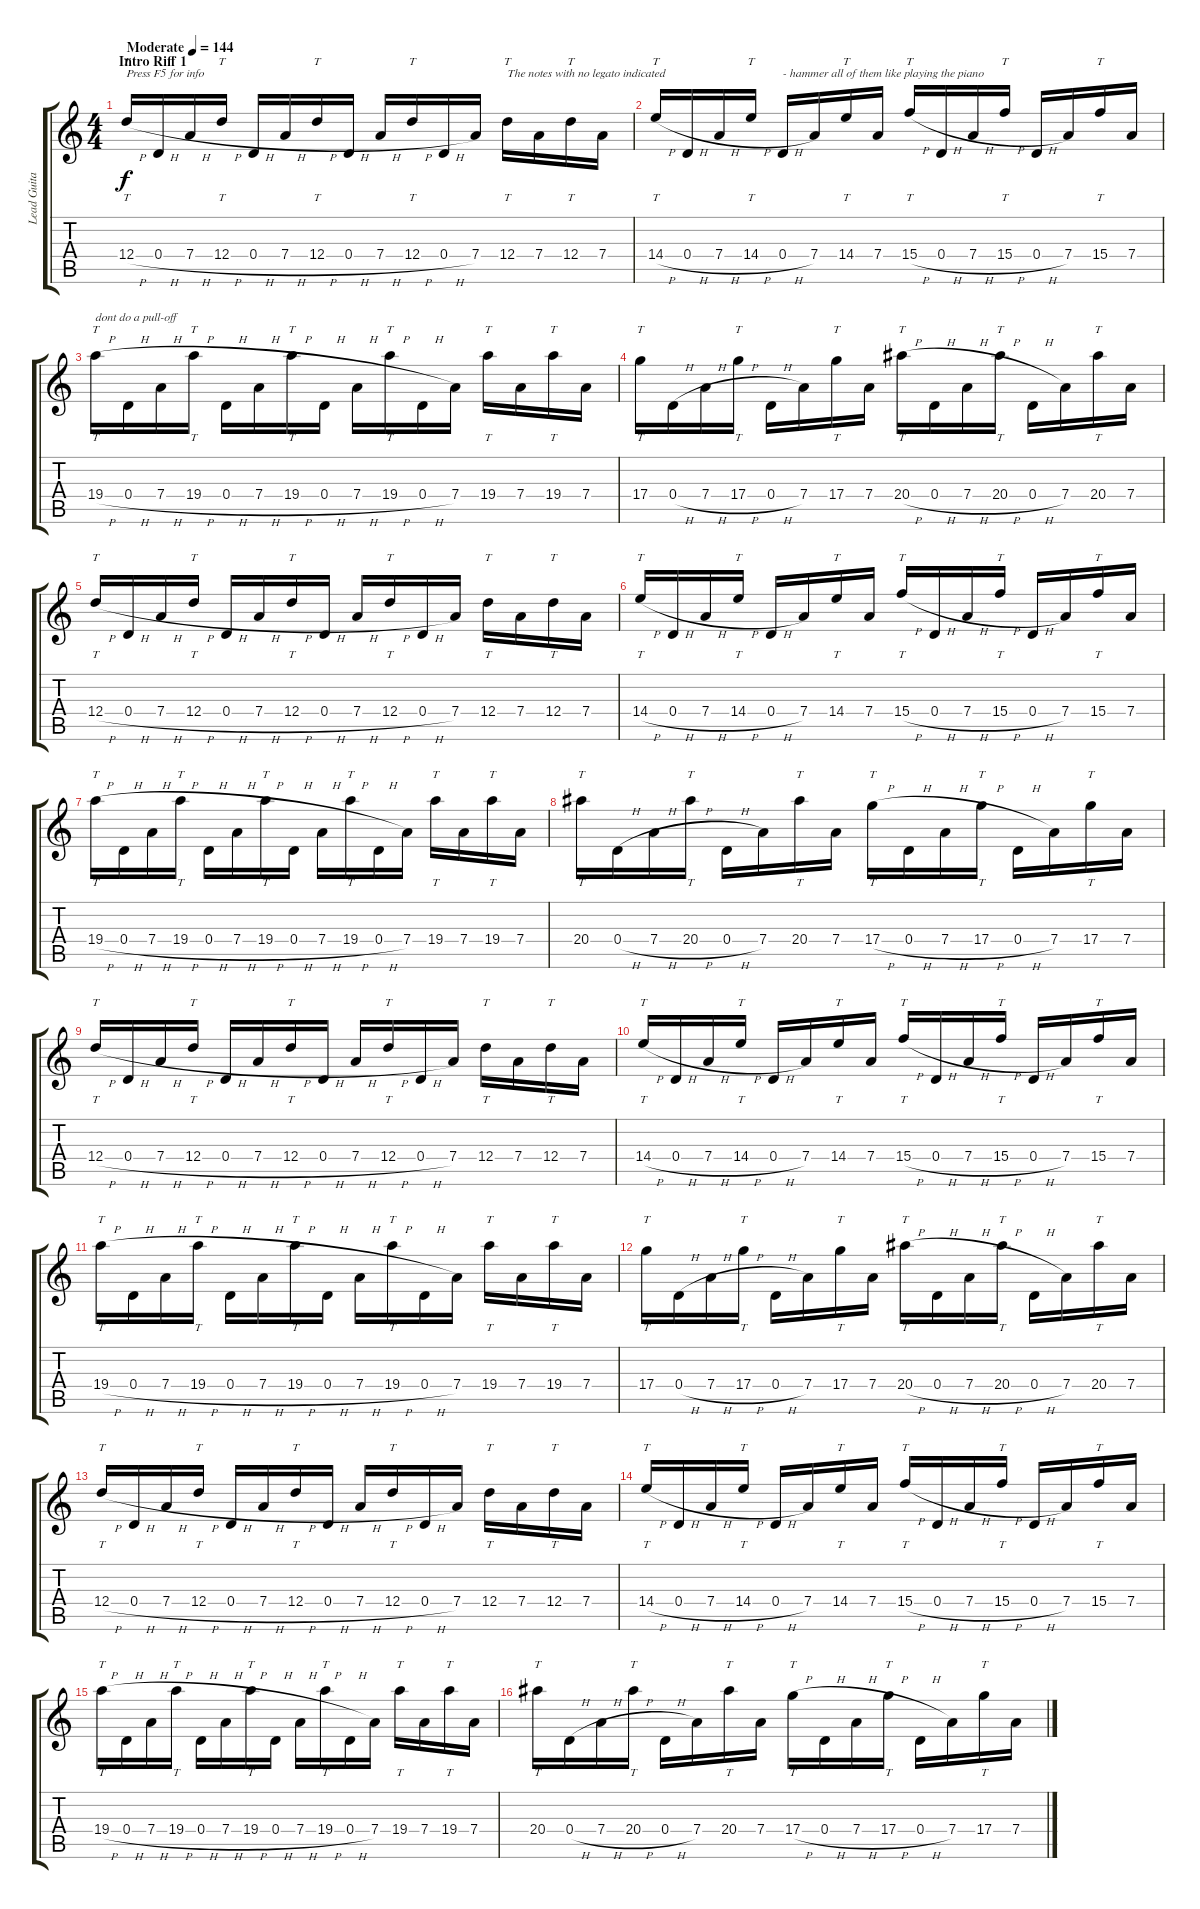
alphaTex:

\track ("Lead Guitar 1" "Lead Guita") {instrument distortionguitar}
\staff {score tabs}
\tuning (E4 B3 G3 D3 A2 E2) {hide}
\ts (4 4)
\section ("" "Intro Riff 1")
\tempo (144 "Moderate")
\clef g2
\ks c
12.4{h}.16{tt txt "Press F5 for info" dy f instrument distortionguitar} 0.4{h}.16 7.4{h}.16 12.4{h}.16{tt} 0.4{h}.16 7.4{h}.16 12.4{h}.16{tt} 0.4{h}.16 7.4{h}.16 12.4{h}.16{tt} 0.4{h}.16 7.4.16 12.4.16{tt txt "The notes with no legato indicated"} 7.4.16 12.4.16{tt} 7.4.16 |
14.4{h}.16{tt} 0.4{h}.16 7.4{h}.16 14.4{h}.16{tt} 0.4{h}.16{txt "- hammer all of them like playing the piano"} 7.4.16 14.4.16{tt} 7.4.16 15.4{h}.16{tt} 0.4{h}.16 7.4{h}.16 15.4{h}.16{tt} 0.4{h}.16 7.4.16 15.4.16{tt} 7.4.16 |
19.4{h}.16{tt txt "dont do a pull-off"} 0.4{h}.16 7.4{h}.16 19.4{h}.16{tt} 0.4{h}.16 7.4{h}.16 19.4{h}.16{tt} 0.4{h}.16 7.4{h}.16 19.4{h}.16{tt} 0.4{h}.16 7.4.16 19.4.16{tt} 7.4.16 19.4.16{tt} 7.4.16 |
17.4.16{tt} 0.4{h}.16 7.4{h}.16 17.4{h}.16{tt} 0.4{h}.16 7.4.16 17.4.16{tt} 7.4.16 20.4{h}.16{tt} 0.4{h}.16 7.4{h}.16 20.4{h}.16{tt} 0.4{h}.16 7.4.16 20.4.16{tt} 7.4.16 |
12.4{h}.16{tt} 0.4{h}.16 7.4{h}.16 12.4{h}.16{tt} 0.4{h}.16 7.4{h}.16 12.4{h}.16{tt} 0.4{h}.16 7.4{h}.16 12.4{h}.16{tt} 0.4{h}.16 7.4.16 12.4.16{tt} 7.4.16 12.4.16{tt} 7.4.16 |
14.4{h}.16{tt} 0.4{h}.16 7.4{h}.16 14.4{h}.16{tt} 0.4{h}.16 7.4.16 14.4.16{tt} 7.4.16 15.4{h}.16{tt} 0.4{h}.16 7.4{h}.16 15.4{h}.16{tt} 0.4{h}.16 7.4.16 15.4.16{tt} 7.4.16 |
19.4{h}.16{tt} 0.4{h}.16 7.4{h}.16 19.4{h}.16{tt} 0.4{h}.16 7.4{h}.16 19.4{h}.16{tt} 0.4{h}.16 7.4{h}.16 19.4{h}.16{tt} 0.4{h}.16 7.4.16 19.4.16{tt} 7.4.16 19.4.16{tt} 7.4.16 |
20.4.16{tt} 0.4{h}.16 7.4{h}.16 20.4{h}.16{tt} 0.4{h}.16 7.4.16 20.4.16{tt} 7.4.16 17.4{h}.16{tt} 0.4{h}.16 7.4{h}.16 17.4{h}.16{tt} 0.4{h}.16 7.4.16 17.4.16{tt} 7.4.16 |
12.4{h}.16{tt} 0.4{h}.16 7.4{h}.16 12.4{h}.16{tt} 0.4{h}.16 7.4{h}.16 12.4{h}.16{tt} 0.4{h}.16 7.4{h}.16 12.4{h}.16{tt} 0.4{h}.16 7.4.16 12.4.16{tt} 7.4.16 12.4.16{tt} 7.4.16 |
14.4{h}.16{tt} 0.4{h}.16 7.4{h}.16 14.4{h}.16{tt} 0.4{h}.16 7.4.16 14.4.16{tt} 7.4.16 15.4{h}.16{tt} 0.4{h}.16 7.4{h}.16 15.4{h}.16{tt} 0.4{h}.16 7.4.16 15.4.16{tt} 7.4.16 |
19.4{h}.16{tt} 0.4{h}.16 7.4{h}.16 19.4{h}.16{tt} 0.4{h}.16 7.4{h}.16 19.4{h}.16{tt} 0.4{h}.16 7.4{h}.16 19.4{h}.16{tt} 0.4{h}.16 7.4.16 19.4.16{tt} 7.4.16 19.4.16{tt} 7.4.16 |
17.4.16{tt} 0.4{h}.16 7.4{h}.16 17.4{h}.16{tt} 0.4{h}.16 7.4.16 17.4.16{tt} 7.4.16 20.4{h}.16{tt} 0.4{h}.16 7.4{h}.16 20.4{h}.16{tt} 0.4{h}.16 7.4.16 20.4.16{tt} 7.4.16 |
12.4{h}.16{tt} 0.4{h}.16 7.4{h}.16 12.4{h}.16{tt} 0.4{h}.16 7.4{h}.16 12.4{h}.16{tt} 0.4{h}.16 7.4{h}.16 12.4{h}.16{tt} 0.4{h}.16 7.4.16 12.4.16{tt} 7.4.16 12.4.16{tt} 7.4.16 |
14.4{h}.16{tt} 0.4{h}.16 7.4{h}.16 14.4{h}.16{tt} 0.4{h}.16 7.4.16 14.4.16{tt} 7.4.16 15.4{h}.16{tt} 0.4{h}.16 7.4{h}.16 15.4{h}.16{tt} 0.4{h}.16 7.4.16 15.4.16{tt} 7.4.16 |
19.4{h}.16{tt} 0.4{h}.16 7.4{h}.16 19.4{h}.16{tt} 0.4{h}.16 7.4{h}.16 19.4{h}.16{tt} 0.4{h}.16 7.4{h}.16 19.4{h}.16{tt} 0.4{h}.16 7.4.16 19.4.16{tt} 7.4.16 19.4.16{tt} 7.4.16 |
20.4.16{tt} 0.4{h}.16 7.4{h}.16 20.4{h}.16{tt} 0.4{h}.16 7.4.16 20.4.16{tt} 7.4.16 17.4{h}.16{tt} 0.4{h}.16 7.4{h}.16 17.4{h}.16{tt} 0.4{h}.16 7.4.16 17.4.16{tt} 7.4.16
